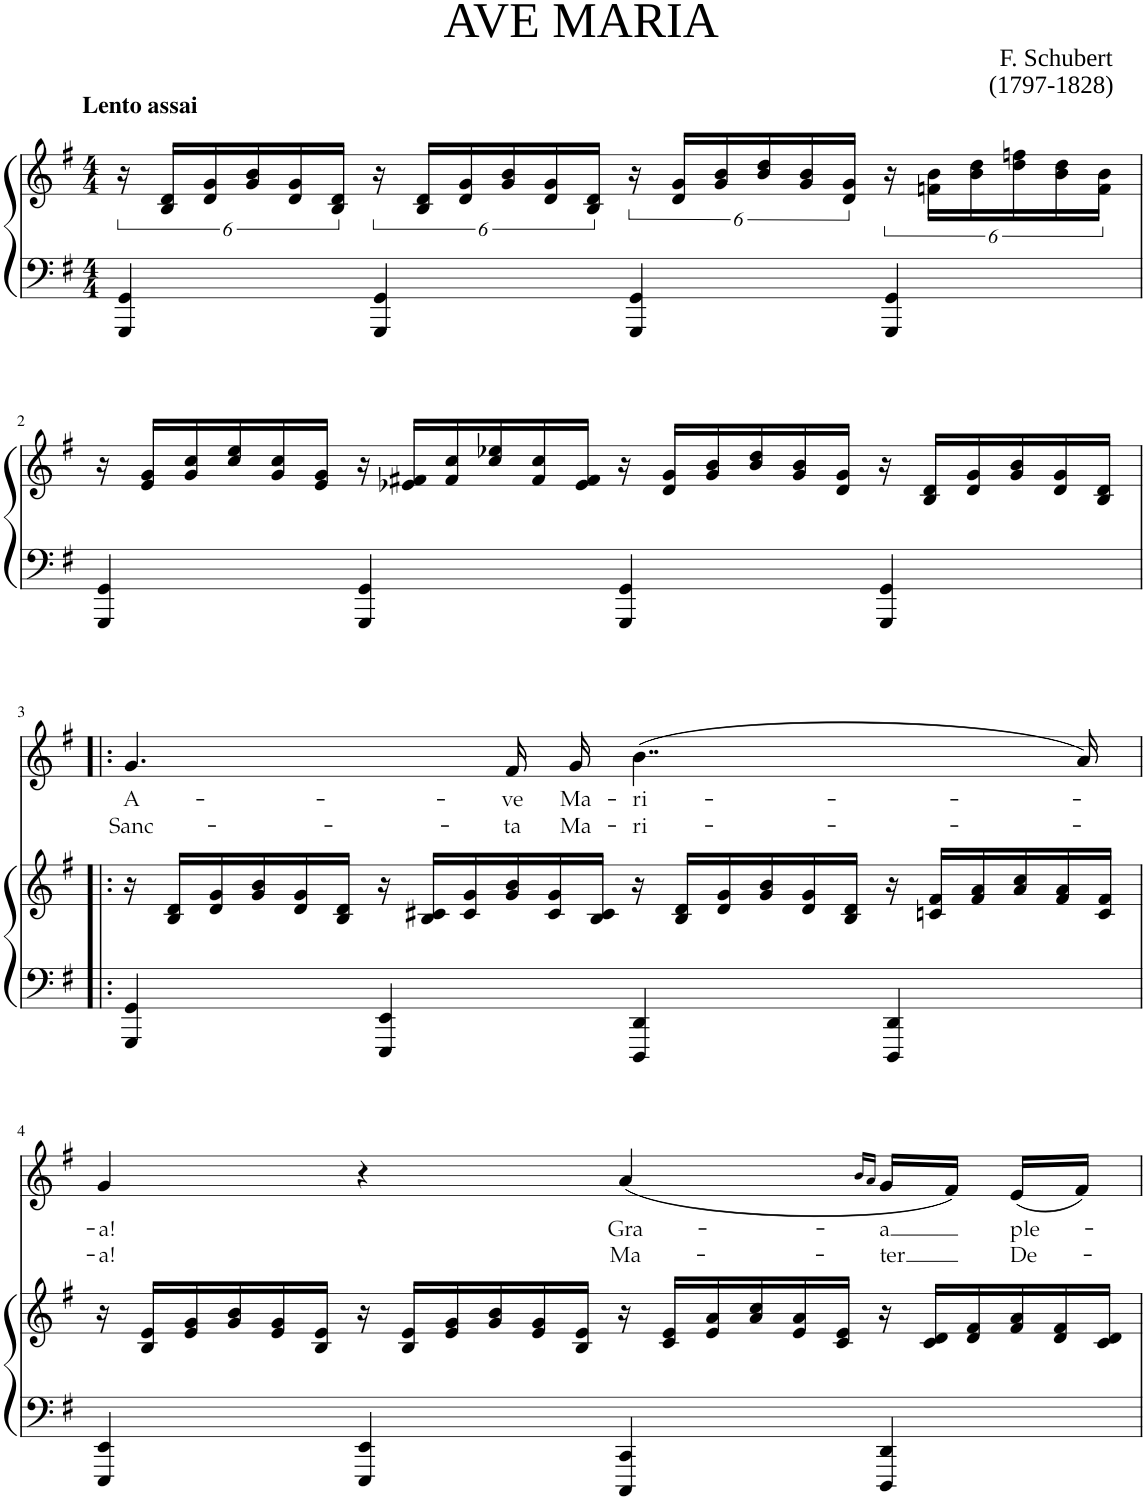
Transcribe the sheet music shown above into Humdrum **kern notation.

**kern	**kern	**kern	**text	**text
*part2	*part2	*part1	*part1	*part1
*staff3	*staff2	*staff1	*staff1	*staff1
*I"Piano	*	*I"Voice	*	*
*I'Pno	*	*	*	*
*clefF4	*clefG2	*clefG2	*	*
*k[f#]	*k[f#]	*k[f#]	*	*
*M4/4	*M4/4	*M4/4	*	*
=1	=1	=1	=1	=1
!	!	!LO:TX:a:B:t=Lento assai	!	!
4GGG/ 4GG/	24r	1r	.	.
.	24B/ 24d/LL	.	.	.
.	24d/ 24g/	.	.	.
.	24g/ 24b/	.	.	.
.	24d/ 24g/	.	.	.
.	24B/ 24d/JJ	.	.	.
4GGG/ 4GG/	24r	.	.	.
.	24B/ 24d/LL	.	.	.
.	24d/ 24g/	.	.	.
.	24g/ 24b/	.	.	.
.	24d/ 24g/	.	.	.
.	24B/ 24d/JJ	.	.	.
4GGG/ 4GG/	24r	.	.	.
.	24d/ 24g/LL	.	.	.
.	24g/ 24b/	.	.	.
.	24b/ 24dd/	.	.	.
.	24g/ 24b/	.	.	.
.	24d/ 24g/JJ	.	.	.
4GGG/ 4GG/	24r	.	.	.
.	24fn\ 24b\LL	.	.	.
.	24b\ 24dd\	.	.	.
.	24dd\ 24ffn\	.	.	.
.	24b\ 24dd\	.	.	.
.	24f\ 24b\JJ	.	.	.
!!LO:LB:g=z
=2	=2	=2	=2	=2
*	*Xtuplet	*	*	*
4GGG/ 4GG/	24r	1r	.	.
.	24e/ 24g/LL	.	.	.
.	24g/ 24cc/	.	.	.
.	24cc/ 24ee/	.	.	.
.	24g/ 24cc/	.	.	.
.	24e/ 24g/JJ	.	.	.
4GGG/ 4GG/	24r	.	.	.
.	24e-X/ 24f#X/LL	.	.	.
.	24f#/ 24cc/	.	.	.
.	24cc/ 24ee-X/	.	.	.
.	24f#/ 24cc/	.	.	.
.	24e-/ 24f#/JJ	.	.	.
4GGG/ 4GG/	24r	.	.	.
.	24d/ 24g/LL	.	.	.
.	24g/ 24b/	.	.	.
.	24b/ 24dd/	.	.	.
.	24g/ 24b/	.	.	.
.	24d/ 24g/JJ	.	.	.
4GGG/ 4GG/	24r	.	.	.
.	24B/ 24d/LL	.	.	.
.	24d/ 24g/	.	.	.
.	24g/ 24b/	.	.	.
.	24d/ 24g/	.	.	.
.	24B/ 24d/JJ	.	.	.
!!LO:LB:g=z
=3!|:	=3!|:	=3!|:	=3!|:	=3!|:
!	!	!	!LO:LY:b	!LO:LY:b
4GGG/ 4GG/	24r	4.g/	A-	Sanc-
.	24B/ 24d/LL	.	.	.
.	24d/ 24g/	.	.	.
.	24g/ 24b/	.	.	.
.	24d/ 24g/	.	.	.
.	24B/ 24d/JJ	.	.	.
4EEE/ 4EE/	24r	.	.	.
.	24B/ 24c#X/LL	.	.	.
.	24c#/ 24g/	.	.	.
!	!	!	!LO:LY:b	!LO:LY:b
.	24g/ 24b/	16f#/	-ve	-ta
.	24c#/ 24g/	.	.	.
!	!	!	!LO:LY:b	!LO:LY:b
.	.	16g/	Ma-	Ma-
.	24B/ 24c#/JJ	.	.	.
!	!	!	!LO:LY:b	!LO:LY:b
4DDD/ 4DD/	24r	(4..b\	-ri-	-ri-
.	24B/ 24d/LL	.	.	.
.	24d/ 24g/	.	.	.
.	24g/ 24b/	.	.	.
.	24d/ 24g/	.	.	.
.	24B/ 24d/JJ	.	.	.
4DDD/ 4DD/	24r	.	.	.
.	24cn/ 24f#/LL	.	.	.
.	24f#/ 24a/	.	.	.
.	24a/ 24cc/	.	.	.
.	24f#/ 24a/	.	.	.
.	.	16a/)	.	.
.	24c/ 24f#/JJ	.	.	.
!!LO:LB:g=z
=4	=4	=4	=4	=4
!	!	!	!LO:LY:b	!LO:LY:b
4EEE/ 4EE/	24r	4g/	-a!	-a!
.	24B/ 24e/LL	.	.	.
.	24e/ 24g/	.	.	.
.	24g/ 24b/	.	.	.
.	24e/ 24g/	.	.	.
.	24B/ 24e/JJ	.	.	.
4EEE/ 4EE/	24r	4r	.	.
.	24B/ 24e/LL	.	.	.
.	24e/ 24g/	.	.	.
.	24g/ 24b/	.	.	.
.	24e/ 24g/	.	.	.
.	24B/ 24e/JJ	.	.	.
!	!	!	!LO:LY:b	!LO:LY:b
4CCC/ 4CC/	24r	(4a/	Gra-	Ma-
.	24c/ 24e/LL	.	.	.
.	24e/ 24a/	.	.	.
.	24a/ 24cc/	.	.	.
.	24e/ 24a/	.	.	.
.	24c/ 24e/JJ	.	.	.
.	.	16qb/LL	.	.
.	.	16qa/JJ	.	.
!	!	!	!LO:LY:b	!LO:LY:b
4DDD/ 4DD/	24r	16g/LL	-a	ter
.	24c/ 24d/LL	.	.	.
.	.	16f#/JJ)	.	.
.	24d/ 24f#/	.	.	.
!	!	!	!LO:LY:b	!LO:LY:b
.	24f#/ 24a/	(16e/LL	ple-	De-
.	24d/ 24f#/	.	.	.
.	.	16f#/JJ)	.	.
.	24c/ 24d/JJ	.	.	.
=	=	=	=	=
*-	*-	*-	*-	*-
